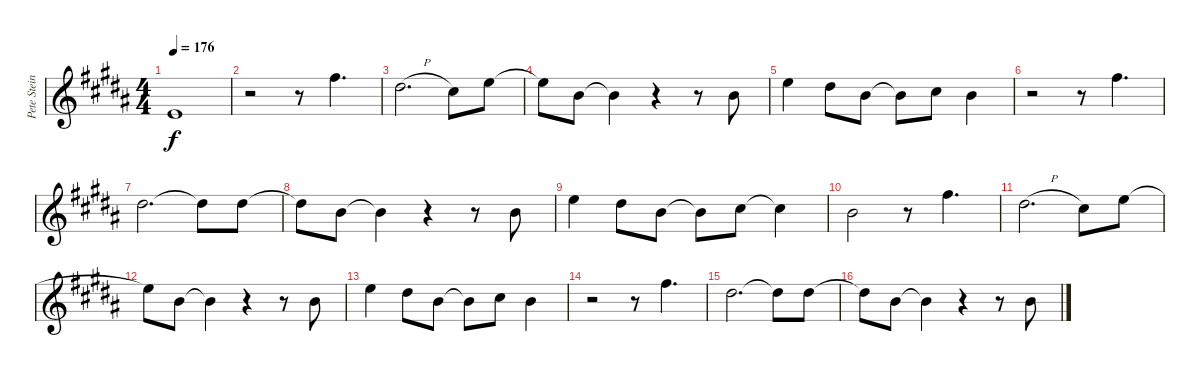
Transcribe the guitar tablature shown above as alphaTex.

\track ("Pete Steinkopf - Vocals" "Pete Stein") {instrument overdrivenguitar}
\staff {score}
\tuning (E4 B3 G3 D3 A2 E2) {hide}
\ts (4 4)
\tempo 176
\clef g2
\ks b
2.4.1{dy f} |
r.2{ot 8vb} r.8{ot 8vb} 4.4.4{d ot 8vb} |
6.5{h}.2{d ot 8vb} 4.5.8{ot 8vb} 2.4.8{ot 8vb} |
2.4{t}.8{ot 8vb} 2.5.8{ot 8vb} 2.5{t}.4{ot 8vb} r.4{ot 8vb} r.8{ot 8vb} 2.5.8{ot 8vb} |
7.5.4{ot 8vb} 1.4.8{ot 8vb} 2.5.8{ot 8vb} 2.5{t}.8{ot 8vb} 4.5.8{ot 8vb} 7.6.4{ot 8vb} |
r.2{ot 8vb} r.8{ot 8vb} 9.5.4{d ot 8vb} |
6.5.2{d ot 8vb} 6.5{t}.8{ot 8vb} 1.4.8{ot 8vb} |
1.4{t}.8{ot 8vb} 2.5.8{ot 8vb} 2.5{t}.4{ot 8vb} r.4{ot 8vb} r.8{ot 8vb} 2.5.8{ot 8vb} |
2.4.4{ot 8vb} 1.4.8{ot 8vb} 2.5.8{ot 8vb} 2.5{t}.8{ot 8vb} 4.5.8{ot 8vb} 4.5{t}.4{ot 8vb} |
7.6.2{ot 8vb} r.8{ot 8vb} 4.4.4{d ot 8vb} |
6.5{h}.2{d ot 8vb} 4.5.8{ot 8vb} 2.4.8{ot 8vb} |
2.4{t}.8{ot 8vb} 2.5.8{ot 8vb} 2.5{t}.4{ot 8vb} r.4{ot 8vb} r.8{ot 8vb} 2.5.8{ot 8vb} |
7.5.4{ot 8vb} 1.4.8{ot 8vb} 2.5.8{ot 8vb} 2.5{t}.8{ot 8vb} 4.5.8{ot 8vb} 7.6.4{ot 8vb} |
r.2{ot 8vb} r.8{ot 8vb} 9.5.4{d ot 8vb} |
6.5.2{d ot 8vb} 6.5{t}.8{ot 8vb} 1.4.8{ot 8vb} |
1.4{t}.8{ot 8vb} 2.5.8{ot 8vb} 2.5{t}.4{ot 8vb} r.4{ot 8vb} r.8{ot 8vb} 2.5.8{ot 8vb}
